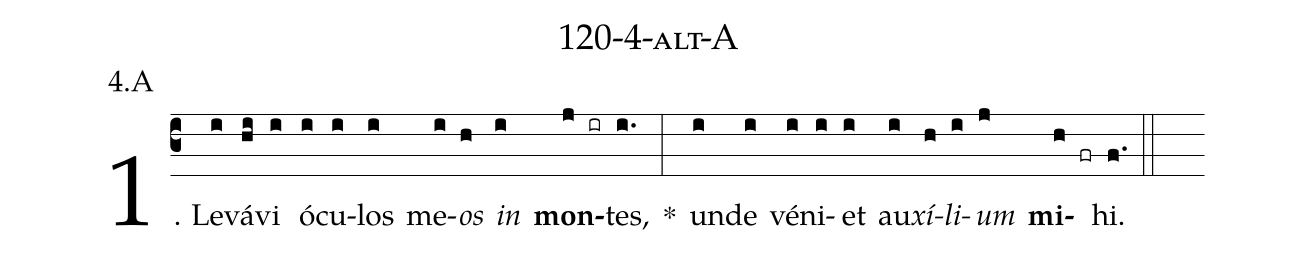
name: 120-4-alt-A;
annotation: 4.A;
%%
(c3)1. Le(i)vá(hi)vi(i) ó(i)cu(i)los(i) me(i)<i>os</i>(h) <i>in</i>(i) <b>mon</b>(j ir)tes,(i.) *(:) un(i)de(i) vé(i)ni(i)et(i) au(i)<i>xí</i>(h)<i>li</i>(i)<i>um</i>(j) <b>mi</b>(h fr)hi.(f.) (::)
